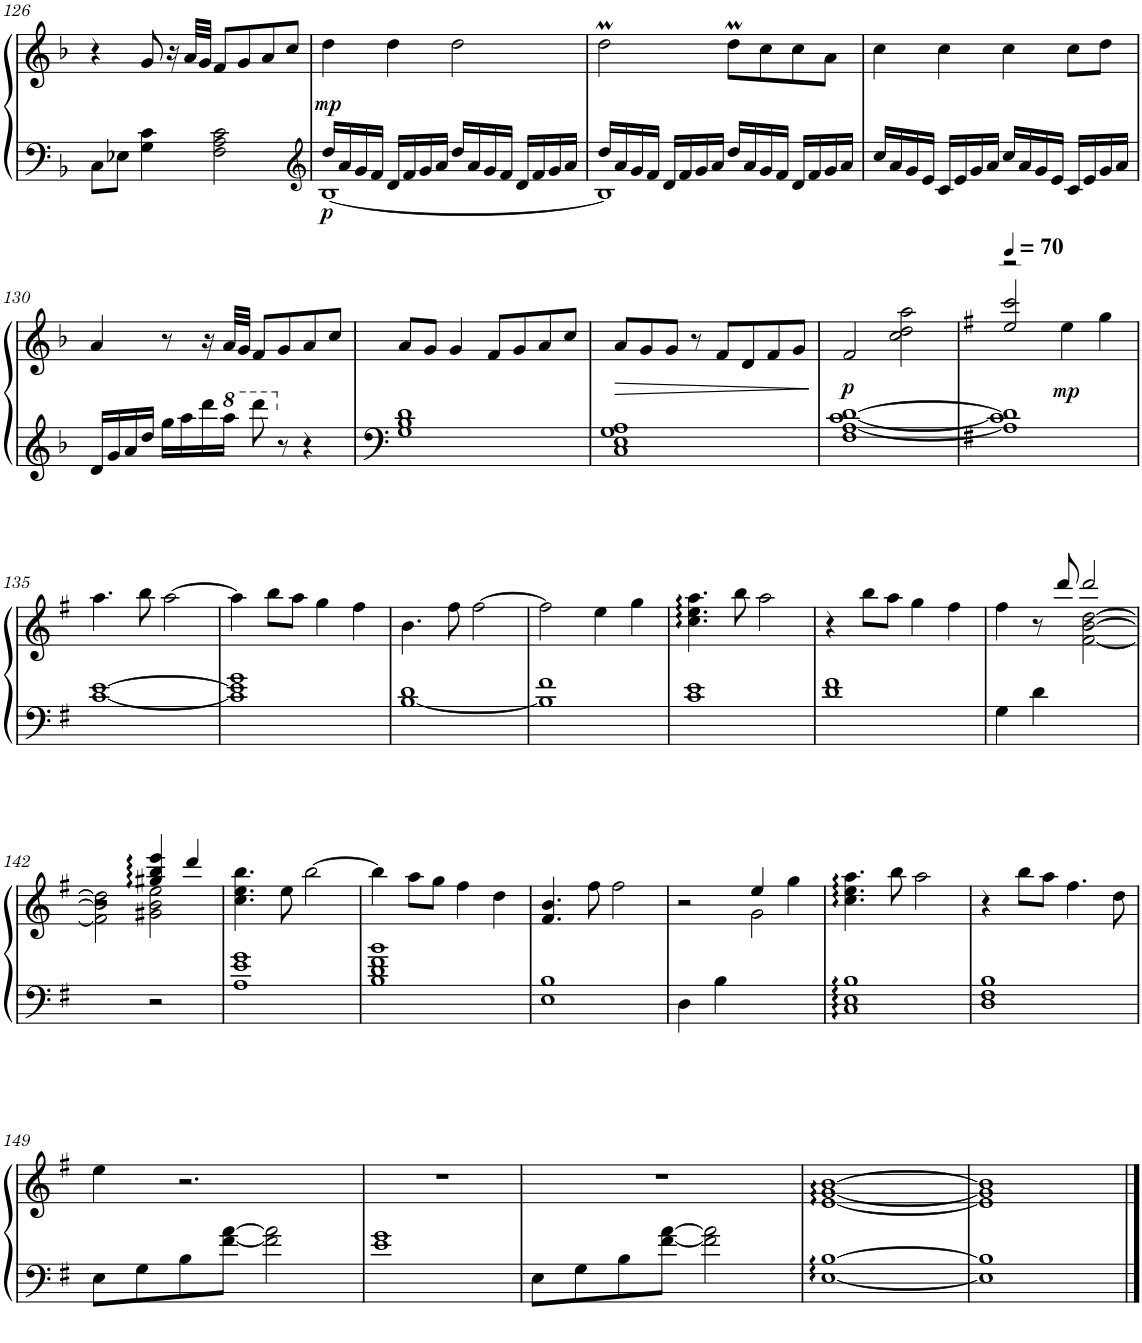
**kern	**kern	**dynam
*part1	*part1	*part1
*staff2	*staff1	*staff1/2
*I"Piano	*	*
*I'Pno.	*	*
!!LO:PB:g=z
*clefF4	*clefG2	*
*k[b-]	*k[b-]	*
*M4/4	*M4/4	*
=126	=126	=126
8C\L	4r	.
8E-X\J	.	.
4G\ 4c\	8g/	.
.	16r	.
.	32a/LLL	.
.	32g/JJJ	.
2F\ 2A\ 2c\	8f/L	.
.	8g/	.
.	8a/	.
.	8cc/J	.
=127	=127	=127
*clefG2	*	*
*^	*	*
!	!	!	!LO:DY:b=2
!	!	!	!LO:DY:n=1:b
16dd/LL	[1B-	4dd\	p mp
16a/	.	.	.
16g/	.	.	.
16f/JJ	.	.	.
16d/LL	.	4dd\	.
16f/	.	.	.
16g/	.	.	.
16a/JJ	.	.	.
16dd/LL	.	2dd\	.
16a/	.	.	.
16g/	.	.	.
16f/JJ	.	.	.
16d/LL	.	.	.
16f/	.	.	.
16g/	.	.	.
16a/JJ	.	.	.
=128	=128	=128	=128
16dd/LL	1B-]	2ddM\	.
16a/	.	.	.
16g/	.	.	.
16f/JJ	.	.	.
16d/LL	.	.	.
16f/	.	.	.
16g/	.	.	.
16a/JJ	.	.	.
16dd/LL	.	8ddM\L	.
16a/	.	.	.
16g/	.	8cc\	.
16f/JJ	.	.	.
16d/LL	.	8cc\	.
16f/	.	.	.
16g/	.	8a\J	.
16a/JJ	.	.	.
*v	*v	*	*
=129	=129	=129
16cc/LL	4cc\	.
16a/	.	.
16g/	.	.
16e/JJ	.	.
16c/LL	4cc\	.
16e/	.	.
16g/	.	.
16a/JJ	.	.
16cc/LL	4cc\	.
16a/	.	.
16g/	.	.
16e/JJ	.	.
16c/LL	8cc\L	.
16e/	.	.
16g/	8dd\J	.
16a/JJ	.	.
!!LO:LB:g=z
=130	=130	=130
16d/LL	4a/	.
16g/	.	.
16a/	.	.
16dd/JJ	.	.
16gg\LL	8r	.
16aa\	.	.
16ddd\	16r	.
*8va	*	*
16aaa\JJ	32a/LLL	.
.	32g/JJJ	.
8dddd\	8f/L	.
*X8va	*	*
8r	8g/	.
4r	8a/	.
.	8cc/J	.
=131	=131	=131
1G 1B- 1d	8a/L	.
.	8g/J	.
.	4g/	.
.	8f/L	.
.	8g/	.
.	8a/	.
.	8cc/J	.
=132	=132	=132
!	!	!LO:HP:b
1C 1E 1G 1A	8a/L	>
.	8g/	.
.	8g/J	.
.	8r	.
.	8f/L	.
.	8d/	.
.	8f/	.
.	8g/J	.
.	.	]
=133	=133	=133
!	!	!LO:DY:b
1F [1A [1c [1d	2f/	p
.	2cc\ 2dd\ 2aa\	.
=134	=134	=134
*k[f#]	*k[f#]	*
*	*MM70	*
*	*^	*
1A] 1c] 1d]	2r	2ee/ 2ccc/	.
!	!	!	!LO:DY:b
.	4ee\	2ryy	mp
.	4gg\	.	.
*	*v	*v	*
!!LO:LB:g=z
=135	=135	=135
[1c [1e	4.aa\	.
.	8bb\	.
.	[2aa\	.
=136	=136	=136
1c] 1e] 1g	4aa\]	.
.	8bb\L	.
.	8aa\J	.
.	4gg\	.
.	4ff#\	.
=137	=137	=137
[1B 1d	4.b\	.
.	8ff#\	.
.	[2ff#\	.
=138	=138	=138
1B] 1f#	2ff#\]	.
.	4ee\	.
.	4gg\	.
=139	=139	=139
1c 1e	4.cc\ 4.ee\ 4.aa\	.
.	8bb\	.
.	2aa\	.
=140	=140	=140
1d 1f#	4r	.
.	8bb\L	.
.	8aa\J	.
.	4gg\	.
.	4ff#\	.
=141	=141	=141
*	*^	*
4G\	4ff#\	2ryy	.
4d\	8r	.	.
.	8ddd/	.	.
2ryy	2ddd/	[2f#\ [2b\ [2dd\	.
!!LO:LB:g=z
=142	=142	=142	=142
*	*	*^	*
2ryy	2r	2ryy	2f#\] 2b\] 2dd\]	.
2r	4gg#X/ 4bb/ 4eee/	2g#X\ 2b\ 2ee\	2ryy	.
.	4ddd/	.	.	.
*	*v	*v	*v	*
=143	=143	=143
1A 1e 1g	4.cc\ 4.ee\ 4.bb\	.
.	8ee\	.
.	[2bb\	.
=144	=144	=144
1B 1d 1f# 1b	4bb\]	.
.	8aa\L	.
.	8gg\J	.
.	4ff#\	.
.	4dd\	.
=145	=145	=145
1E 1B	4.f#/ 4.b/	.
.	8ff#\	.
.	2ff#\	.
=146	=146	=146
*	*^	*
4D\	2r	2ryy	.
4B\	.	.	.
2ryy	4ee/	2g\	.
.	4gg\	.	.
*	*v	*v	*
=147	=147	=147
1C 1E 1B	4.cc\ 4.ee\ 4.aa\	.
.	8bb\	.
.	2aa\	.
=148	=148	=148
1D 1F# 1B	4r	.
.	8bb\L	.
.	8aa\J	.
.	4.ff#\	.
.	8dd\	.
!!LO:LB:g=z
=149	=149	=149
8E\L	4ee\	.
8G\	.	.
8B\	2.r	.
[8f#\ [8a\J	.	.
2f#\] 2a\]	.	.
=150	=150	=150
1e 1g	1r	.
=151	=151	=151
8E\L	1r	.
8G\	.	.
8B\	.	.
[8f#\ [8a\J	.	.
2f#\] 2a\]	.	.
=152	=152	=152
[1E [1B	[1e [1g [1b	.
=153	=153	=153
1E] 1B]	1e] 1g] 1b]	.
==	==	==
*-	*-	*-
